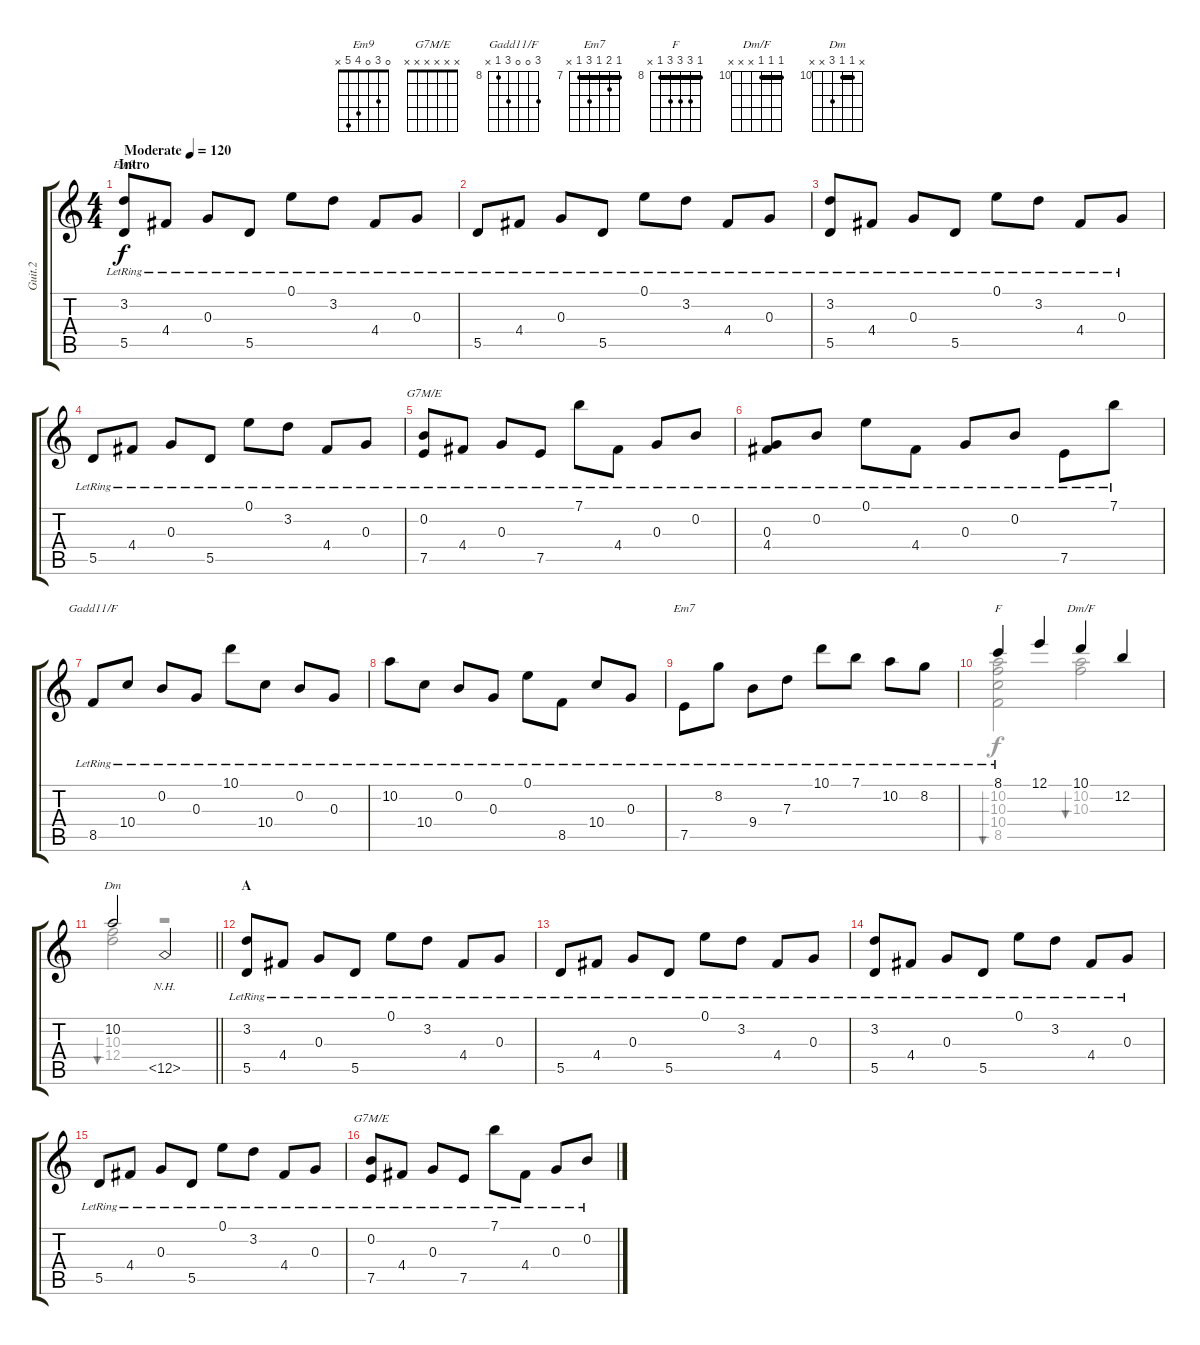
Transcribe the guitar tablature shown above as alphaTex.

\track ("Guit.2" "Guit.2") {instrument electricguitarjazz}
\staff {score tabs}
\tuning (E4 B3 G3 D3 A2 E2) {hide}
\chord ("Em9" 0 3 0 4 5 x)
\chord ("G7M/E" 7 0 0 4 7 x) {firstfret 4}
\chord ("Gadd11/F" 10 0 0 10 8 x) {firstfret 8}
\chord ("Em7" 7 8 7 9 7 x) {firstfret 7 barre 7}
\chord ("F" 8 10 10 10 8 x) {firstfret 8 barre 8}
\chord ("Dm/F" 10 10 10 x x x) {firstfret 10 barre 10}
\chord ("Dm" x 10 10 12 x x) {firstfret 10 barre 10}
\chord ("G7M/E" x x x x x x)
\voice
\ts (4 4)
\section ("" "Intro")
\tempo (120 "Moderate")
\clef g2
\ks c
(3.2{lr} 5.5{lr}).8{ch "Em9" dy f instrument electricguitarjazz} 4.4{lr}.8 0.3{lr}.8 5.5{lr}.8 0.1{lr}.8 3.2{lr}.8 4.4{lr}.8 0.3{lr}.8 |
5.5{lr}.8 4.4{lr}.8 0.3{lr}.8 5.5{lr}.8 0.1{lr}.8 3.2{lr}.8 4.4{lr}.8 0.3{lr}.8 |
(3.2{lr} 5.5{lr}).8 4.4{lr}.8 0.3{lr}.8 5.5{lr}.8 0.1{lr}.8 3.2{lr}.8 4.4{lr}.8 0.3{lr}.8 |
5.5{lr}.8 4.4{lr}.8 0.3{lr}.8 5.5{lr}.8 0.1{lr}.8 3.2{lr}.8 4.4{lr}.8 0.3{lr}.8 |
(0.2{lr} 7.5{lr}).8{ch "G7M/E"} 4.4{lr}.8 0.3{lr}.8 7.5{lr}.8 7.1{lr}.8 4.4{lr}.8 0.3{lr}.8 0.2{lr}.8 |
(0.3{lr} 4.4{lr}).8 0.2{lr}.8 0.1{lr}.8 4.4{lr}.8 0.3{lr}.8 0.2{lr}.8 7.5{lr}.8 7.1{lr}.8 |
8.5{lr}.8{ch "Gadd11/F"} 10.4{lr}.8 0.2{lr}.8 0.3{lr}.8 10.1{lr}.8 10.4{lr}.8 0.2{lr}.8 0.3{lr}.8 |
10.2{lr}.8 10.4{lr}.8 0.2{lr}.8 0.3{lr}.8 0.1{lr}.8 8.5{lr}.8 10.4{lr}.8 0.3{lr}.8 |
7.5{lr}.8{ch "Em7"} 8.2{lr}.8 9.4{lr}.8 7.3{lr}.8 10.1{lr}.8 7.1{lr}.8 10.2{lr}.8 8.2{lr}.8 |
8.1{lr}.4{ch "F"} 12.1.4 10.1.4{ch "Dm/F"} 12.2.4 |
\barLineRight lightlight
10.2.2{ch "Dm"} 12.5{nh}.2 |
\section ("" "A")
(3.2{lr} 5.5{lr}).8 4.4{lr}.8 0.3{lr}.8 5.5{lr}.8 0.1{lr}.8 3.2{lr}.8 4.4{lr}.8 0.3{lr}.8 |
5.5{lr}.8 4.4{lr}.8 0.3{lr}.8 5.5{lr}.8 0.1{lr}.8 3.2{lr}.8 4.4{lr}.8 0.3{lr}.8 |
(3.2{lr} 5.5{lr}).8 4.4{lr}.8 0.3{lr}.8 5.5{lr}.8 0.1{lr}.8 3.2{lr}.8 4.4{lr}.8 0.3{lr}.8 |
5.5{lr}.8 4.4{lr}.8 0.3{lr}.8 5.5{lr}.8 0.1{lr}.8 3.2{lr}.8 4.4{lr}.8 0.3{lr}.8 |
(0.2{lr} 7.5{lr}).8{ch "G7M/E"} 4.4{lr}.8 0.3{lr}.8 7.5{lr}.8 7.1{lr}.8 4.4{lr}.8 0.3{lr}.8 0.2{lr}.8
\voice
\clef g2
\ottava regular
\simile none
\ks c
|
|
|
|
|
|
|
|
|
(10.2 10.3 10.4 8.5).2{bu 240} (10.2 10.3).2{bu 240} |
\barLineRight lightlight
(10.3 12.4).2{bu 240} r.2 |
|
|
|
|
